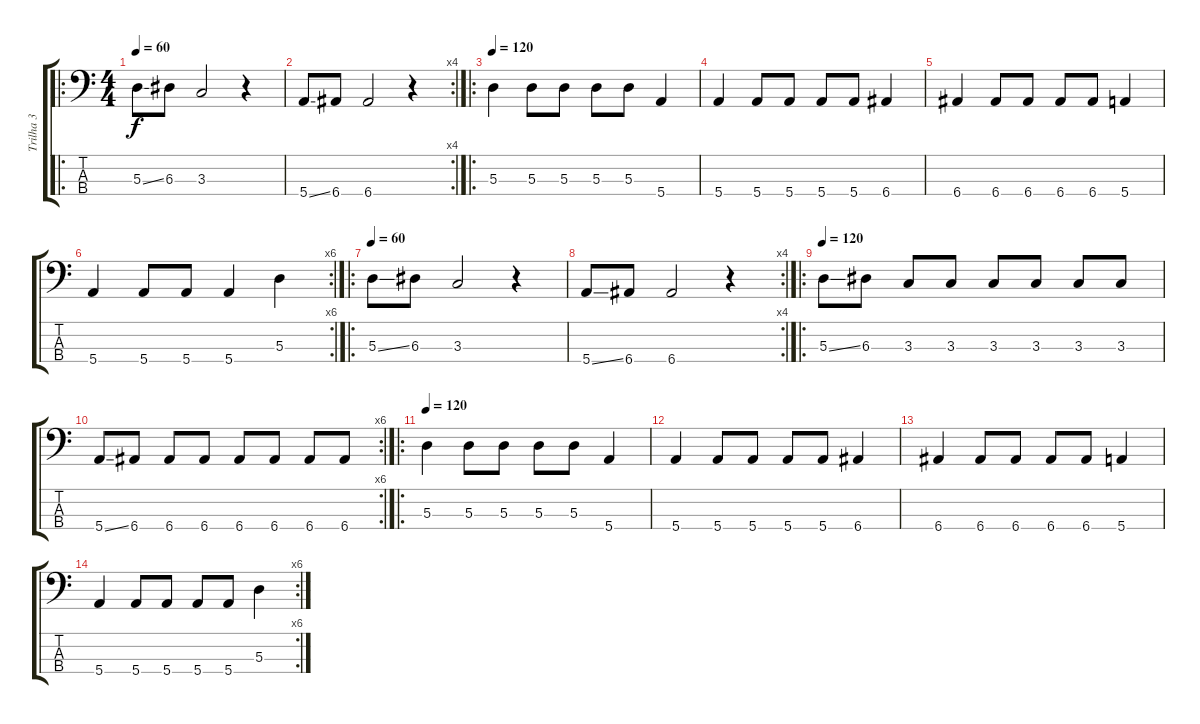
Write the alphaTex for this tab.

\track ("Trilha 3" "Trilha 3") {instrument electricbasspick}
\staff {score tabs}
\tuning (G2 D2 A1 E1) {hide}
\ro
\ts (4 4)
\tempo 60
\clef f4
\ks c
5.3{ss}.8{dy f instrument electricbasspick} 6.3.8 3.3.2 r.4 |
\rc 4
5.4{ss}.8 6.4.8 6.4.2 r.4 |
\ro
\tempo 120
5.3.4 5.3.8 5.3.8 5.3.8 5.3.8 5.4.4 |
5.4.4 5.4.8 5.4.8 5.4.8 5.4.8 6.4.4 |
6.4.4 6.4.8 6.4.8 6.4.8 6.4.8 5.4.4 |
\rc 6
5.4.4 5.4.8 5.4.8 5.4.4 5.3.4 |
\ro
\tempo 60
5.3{ss}.8 6.3.8 3.3.2 r.4 |
\rc 4
5.4{ss}.8 6.4.8 6.4.2 r.4 |
\ro
\tempo 120
5.3{ss}.8 6.3.8 3.3.8 3.3.8 3.3.8 3.3.8 3.3.8 3.3.8 |
\rc 6
5.4{ss}.8 6.4.8 6.4.8 6.4.8 6.4.8 6.4.8 6.4.8 6.4.8 |
\ro
\tempo 120
5.3.4 5.3.8 5.3.8 5.3.8 5.3.8 5.4.4 |
5.4.4 5.4.8 5.4.8 5.4.8 5.4.8 6.4.4 |
6.4.4 6.4.8 6.4.8 6.4.8 6.4.8 5.4.4 |
\rc 6
5.4.4 5.4.8 5.4.8 5.4.8 5.4.8 5.3.4
